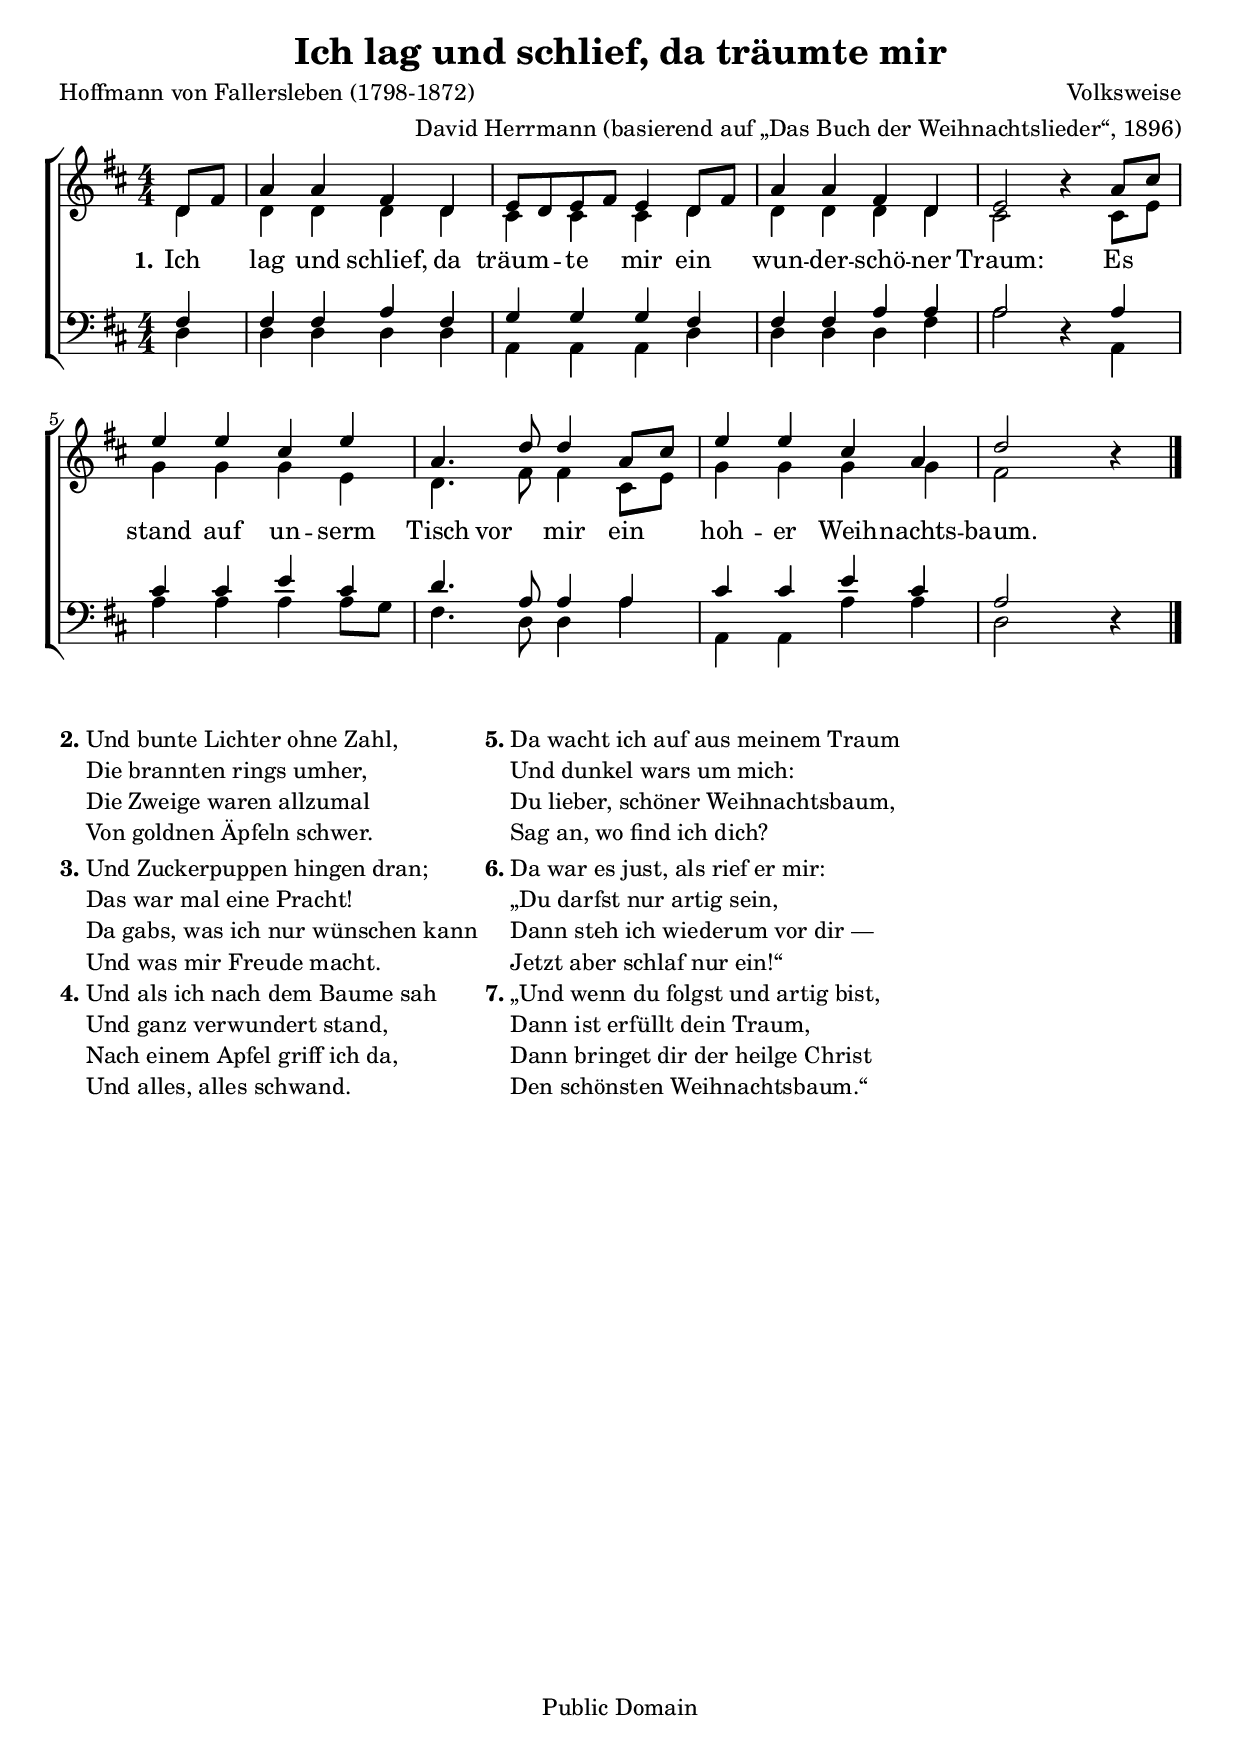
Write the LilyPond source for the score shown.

\version "2.24.2"
\header {
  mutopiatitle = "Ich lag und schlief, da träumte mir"
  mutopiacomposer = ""
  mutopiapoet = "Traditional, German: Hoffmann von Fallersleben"
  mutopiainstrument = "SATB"
  date = "19th century"
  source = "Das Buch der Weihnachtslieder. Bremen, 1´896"
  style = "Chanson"
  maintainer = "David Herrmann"
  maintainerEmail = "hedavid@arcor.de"
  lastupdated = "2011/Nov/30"
  title = "Ich lag und schlief, da träumte mir"
  poet = "Hoffmann von Fallersleben (1798-1872)"
  composer = "Volksweise"
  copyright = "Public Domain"
  arranger = "David Herrmann (basierend auf „Das Buch der Weihnachtslieder“, 1896)"
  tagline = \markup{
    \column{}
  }
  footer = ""
}

\layout {
  indent = #0
}

\include "deutsch.ly"

verseeins= \lyricmode {
  \set stanza = #"1."
  Ich lag und schlief, da träum -- te mir
  ein wun -- der -- schö -- ner Traum:2.
  Es4 stand4 auf4 un -- serm Tisch vor mir
  ein hoh -- er Weih -- nachts -- baum.
}


upper =
\relative c' {
  \slurDown
  \clef "treble"
  \key d\major
  \override Staff.TimeSignature   #'style = #'numbered
  \time 4/4
  \partial 4
  << {d8 fis8} \\ {d4} >>
  <<{a'4 a fis d} \\ {d4 d d d}>>
  << {e8 d8 e8 fis8 e4 d8 fis8} \\ {cis4 cis4 cis4 d4}>>
  << {a'4 a4 fis4 d4} \\ {d4 d4 d4 d4} >>
  << {e2} \\ {cis2} >> r4 <<{a'8 cis8} \\ {cis,8 e8}>>
  << {e'4 e4 cis4 e4} \\ {g,4 g4 g4 e4} >>
  << {a4. d8 d4 a8 cis8}\\{d,4. fis8 fis4 cis8 e8}>>
  << {e'4 e4 cis a} \\ {g4 g g g}>>
  << {d'2} \\ {fis,2}>> r4
  \bar "|."
}


lower =
\relative c {
  \clef "bass"
  \key d\major
  \override Staff.TimeSignature   #'style = #'numbered
  \time 4/4
  \partial 4

  << {fis4} \\ {d4} >>
  << {fis4 fis4 a4 fis4} \\ {d d d d} >>
  << {g4 g g fis} \\ {a, a a d}>>
  << {fis fis a a} \\ {d, d d fis} >>
  << {a2} \\ {a2} >> r4 << {a4} \\ {a,4} >>
  << {cis'4 cis4 e4 cis4} \\ {a4 a a a8 g8} >>
  << {d'4. a8 a4 a} \\ {fis4. d8 d4 a'} >>
  << {cis cis e cis} \\ {a, a a' a} >>
  << {a2} \\ {d,2}>> r4

  \bar "|."
}

\score{
  \context ChoirStaff {
    <<
      \new Staff { \upper }
      \new Lyrics {\verseeins }
      \new Staff { \lower }
    >>
  }

  \layout{
    \context{
      \Voice
    }
    \context{
      \Staff
    }
  }
}
\markup {
  \hspace #0.1
  \column {
    \line {
      \bold "2."
      \column {
        "Und bunte Lichter ohne Zahl,"
        "Die brannten rings umher,"
        "Die Zweige waren allzumal"
        "Von goldnen Äpfeln schwer."
      }
    }
    \hspace #0.1
    \line {
      \bold "3."
      \column {
        "Und Zuckerpuppen hingen dran;"
        "Das war mal eine Pracht!"
        "Da gabs, was ich nur wünschen kann"
        "Und was mir Freude macht."
      }
    }
    \hspace #0.1
    \line {
      \bold "4."
      \column {
        "Und als ich nach dem Baume sah"
        "Und ganz verwundert stand,"
        "Nach einem Apfel griff ich da,"
        "Und alles, alles schwand."
      }
    }
  }
  \hspace #0.1
  \column {
    \line {
      \bold "5."
      \column {
        "Da wacht ich auf aus meinem Traum"
        "Und dunkel wars um mich:"
        "Du lieber, schöner Weihnachtsbaum,"
        "Sag an, wo find ich dich?"
      }
    }
    \hspace #0.1
    \line {
      \bold "6."
      \column {
        "Da war es just, als rief er mir:"
        "„Du darfst nur artig sein,"
        "Dann steh ich wiederum vor dir —"
        "Jetzt aber schlaf nur ein!“"
      }
    }
    \hspace #0.1
    \line {
      \bold "7."
      \column {
        "„Und wenn du folgst und artig bist,"
        "Dann ist erfüllt dein Traum,"
        "Dann bringet dir der heilge Christ"
        "Den schönsten Weihnachtsbaum.“"
      }
    }
  }
  \hspace #0.1
}


\paper {
}
